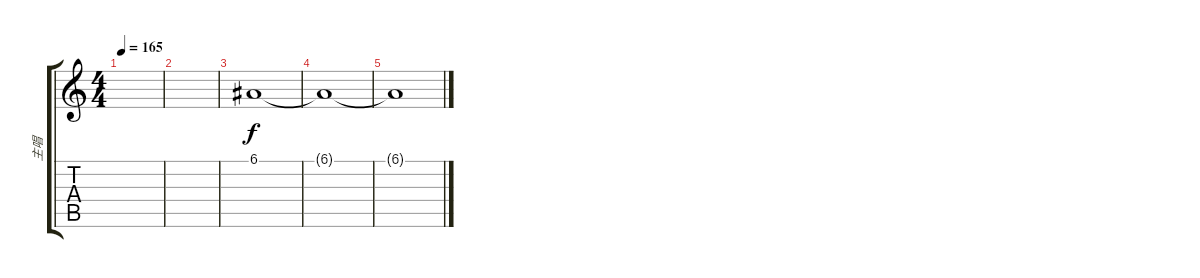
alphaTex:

\track ("主唱" "主唱") {instrument choiraahs}
\staff {score tabs}
\tuning (E4 B3 G3 D3 A2 E2) {hide}
\ts (4 4)
\tempo 165
\clef g2
\ks c
|
|
6.1.1 |
6.1{t}.1{volume 0} |
6.1{t}.1
